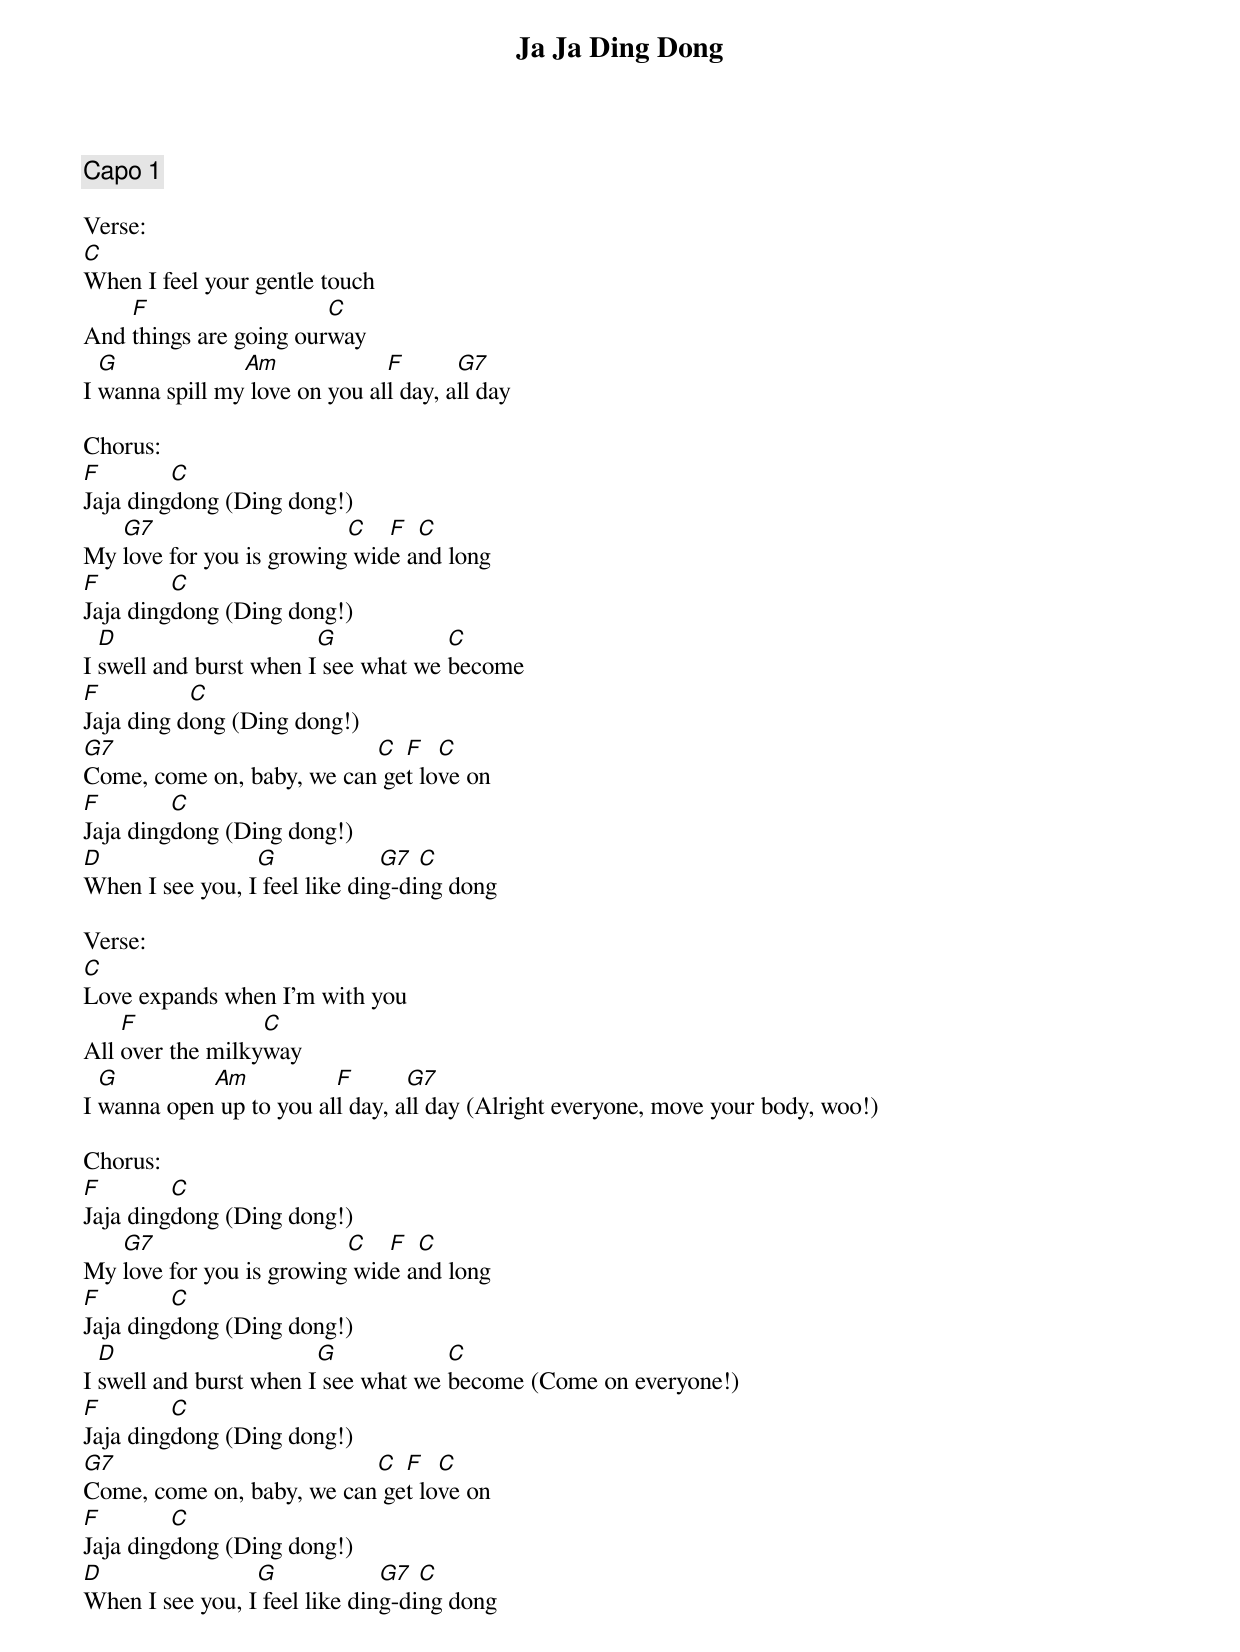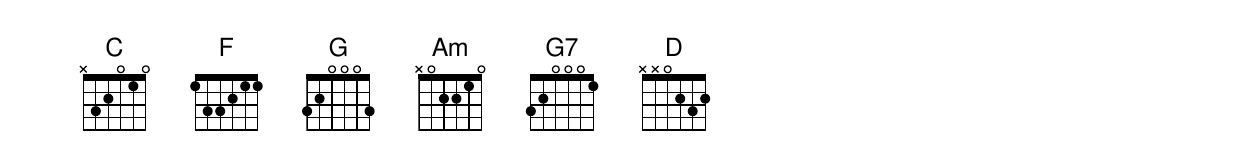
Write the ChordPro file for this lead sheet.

{title:Ja Ja Ding Dong}
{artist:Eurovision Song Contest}
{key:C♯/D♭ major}
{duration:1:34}
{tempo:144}
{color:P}

{comment: Capo 1}

Verse:
[C]When I feel your gentle touch
And [F]things are going our[C]way
I [G]wanna spill my[Am] love on you al[F]l day, a[G7]ll day

Chorus:
[F]Jaja ding[C]dong (Ding dong!)
My [G7]love for you is growing[C] wid[F]e a[C]nd long
[F]Jaja ding[C]dong (Ding dong!)
I [D]swell and burst when I[G] see what we [C]become
[F]Jaja ding d[C]ong (Ding dong!)
[G7]Come, come on, baby, we can[C] ge[F]t lo[C]ve on
[F]Jaja ding[C]dong (Ding dong!)
[D]When I see you, I[G] feel like din[G7]g-di[C]ng dong

Verse:
[C]Love expands when I'm with you
All [F]over the milky[C]way
I [G]wanna open[Am] up to you al[F]l day, a[G7]ll day (Alright everyone, move your body, woo!)

Chorus:
[F]Jaja ding[C]dong (Ding dong!)
My [G7]love for you is growing[C] wid[F]e a[C]nd long
[F]Jaja ding[C]dong (Ding dong!)
I [D]swell and burst when I[G] see what we [C]become (Come on everyone!)
[F]Jaja ding[C]dong (Ding dong!)
[G7]Come, come on, baby, we can[C] ge[F]t lo[C]ve on
[F]Jaja ding[C]dong (Ding dong!)
[D]When I see you, I[G] feel like din[G7]g-di[C]ng dong
